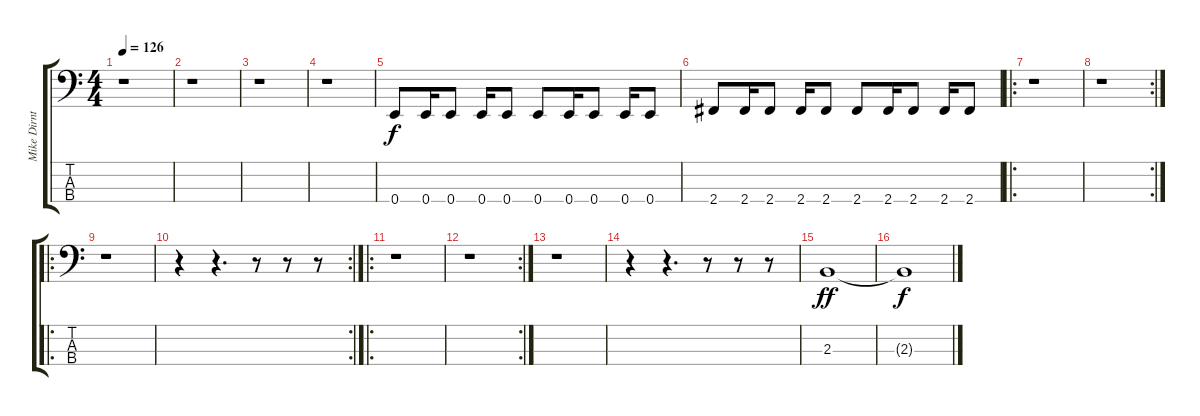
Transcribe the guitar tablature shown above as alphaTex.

\track ("Mike Dirnt" "Mike Dirnt") {instrument electricbassfinger}
\staff {score tabs}
\tuning (G2 D2 A1 E1) {hide}
\ts (4 4)
\tempo 126
\clef f4
\ks c
r.1{dy f} |
r.1 |
r.1 |
r.1 |
0.4.8 0.4.16 0.4.8 0.4.16 0.4.8 0.4.8 0.4.16 0.4.8 0.4.16 0.4.8 |
2.4.8 2.4.16 2.4.8 2.4.16 2.4.8 2.4.8 2.4.16 2.4.8 2.4.16 2.4.8 |
\ro
r.1 |
\rc 2
r.1 |
\ro
r.1 |
\rc 2
r.4 r.4{d} r.8 r.8 r.8 |
\ro
r.1 |
\rc 2
r.1 |
r.1 |
r.4 r.4{d} r.8 r.8 r.8 |
2.3.1{dy ff} |
2.3{t}.1{dy f}
